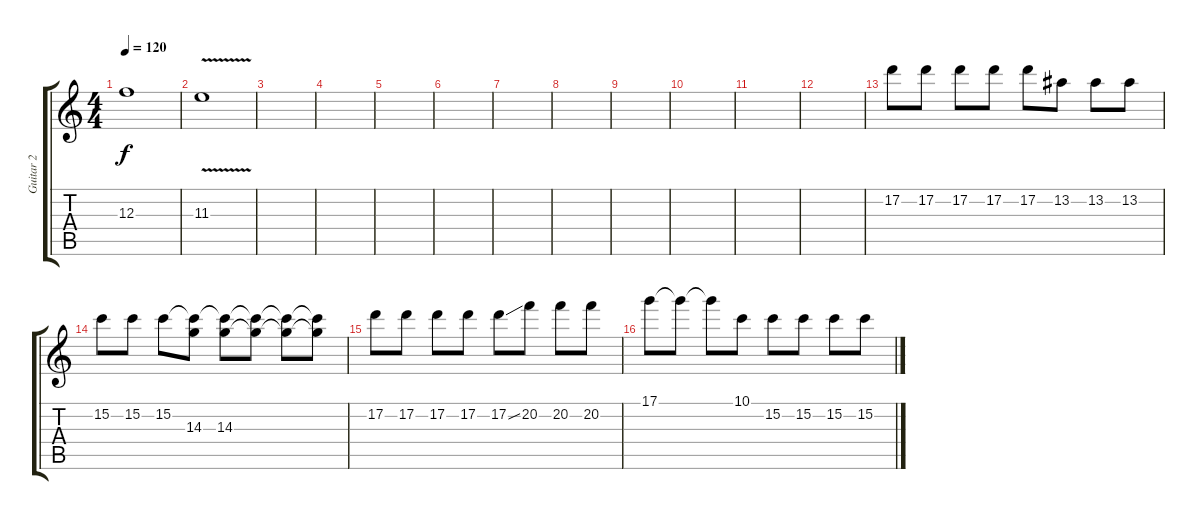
\track ("Guitar 2" "Guitar 2") {instrument overdrivenguitar}
\staff {score tabs}
\tuning (D4 A3 F3 C3 G2 C2) {hide}
\ts (4 4)
\tempo 120
\clef g2
\ks c
12.3.1{dy f} |
11.3{v}.1 |
|
|
|
|
|
|
|
|
|
|
17.2.8 17.2.8 17.2.8 17.2.8 17.2.8 13.2.8 13.2.8 13.2.8 |
15.2.8 15.2.8 15.2.8 (15.2{t} 14.3).8 (15.2{t} 14.3).8 (15.2{t} 14.3{t}).8 (15.2{t} 14.3{t}).8 (15.2{t} 14.3{t}).8 |
17.2.8 17.2.8 17.2.8 17.2.8 17.2{ss}.8 20.2.8 20.2.8 20.2.8 |
17.1.8 17.1{t}.8 17.1{t}.8 10.1.8 15.2.8 15.2.8 15.2.8 15.2.8
